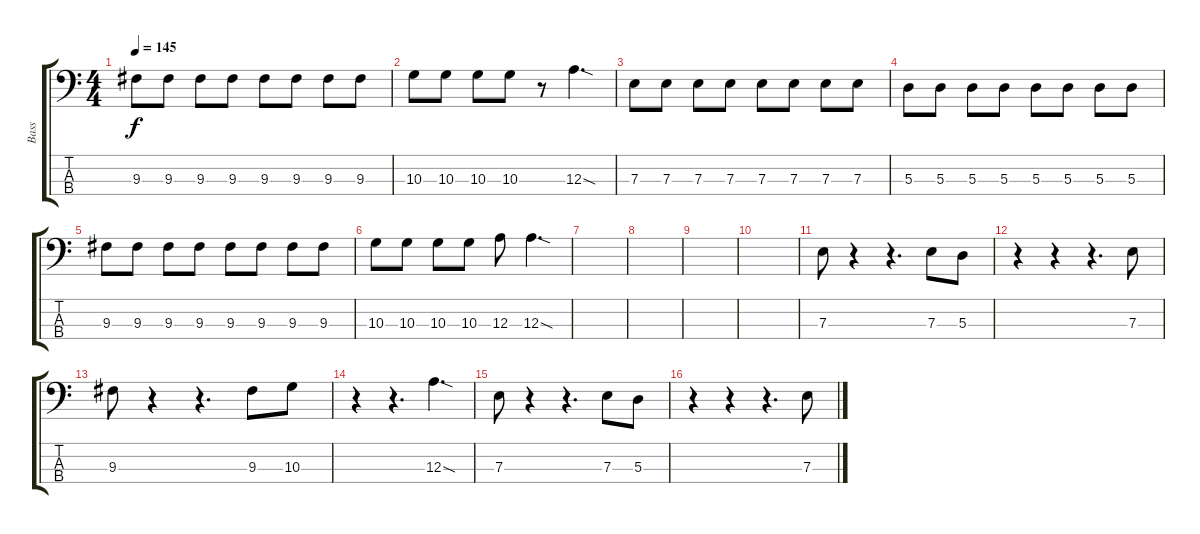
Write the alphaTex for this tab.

\track ("Bass" "Bass") {instrument electricbassfinger}
\staff {score tabs}
\tuning (G2 D2 A1 E1) {hide}
\ts (4 4)
\tempo 145
\clef f4
\ks c
9.3.8{dy f} 9.3.8 9.3.8 9.3.8 9.3.8 9.3.8 9.3.8 9.3.8 |
10.3.8 10.3.8 10.3.8 10.3.8 r.8 12.3{sod}.4{d} |
7.3.8 7.3.8 7.3.8 7.3.8 7.3.8 7.3.8 7.3.8 7.3.8 |
5.3.8 5.3.8 5.3.8 5.3.8 5.3.8 5.3.8 5.3.8 5.3.8 |
9.3.8 9.3.8 9.3.8 9.3.8 9.3.8 9.3.8 9.3.8 9.3.8 |
10.3.8 10.3.8 10.3.8 10.3.8 12.3.8 12.3{sod}.4{d} |
|
|
|
|
7.3.8 r.4 r.4{d} 7.3.8 5.3.8 |
r.4 r.4 r.4{d} 7.3.8 |
9.3.8 r.4 r.4{d} 9.3.8 10.3.8 |
r.4 r.4{d} 12.3{sod}.4{d} |
7.3.8 r.4 r.4{d} 7.3.8 5.3.8 |
r.4 r.4 r.4{d} 7.3.8
